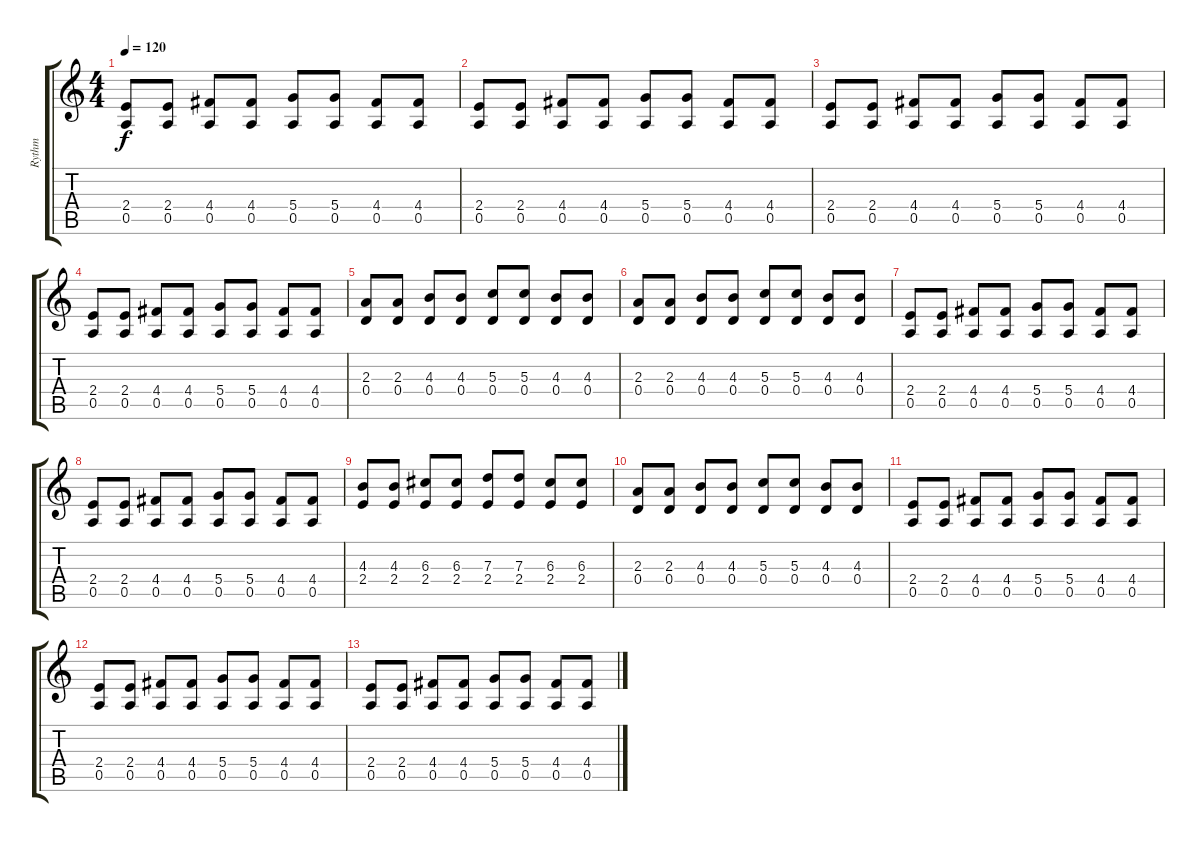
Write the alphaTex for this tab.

\track ("Rythm" "Rythm") {instrument electricguitarclean}
\staff {score tabs}
\tuning (E4 B3 G3 D3 A2 E2) {hide}
\ts (4 4)
\tempo 120
\clef g2
\ks c
(2.4 0.5).8{dy f instrument electricguitarclean} (2.4 0.5).8 (4.4 0.5).8 (4.4 0.5).8 (5.4 0.5).8 (5.4 0.5).8 (4.4 0.5).8 (4.4 0.5).8 |
(2.4 0.5).8 (2.4 0.5).8 (4.4 0.5).8 (4.4 0.5).8 (5.4 0.5).8 (5.4 0.5).8 (4.4 0.5).8 (4.4 0.5).8 |
(2.4 0.5).8 (2.4 0.5).8 (4.4 0.5).8 (4.4 0.5).8 (5.4 0.5).8 (5.4 0.5).8 (4.4 0.5).8 (4.4 0.5).8 |
(2.4 0.5).8 (2.4 0.5).8 (4.4 0.5).8 (4.4 0.5).8 (5.4 0.5).8 (5.4 0.5).8 (4.4 0.5).8 (4.4 0.5).8 |
(2.3 0.4).8 (2.3 0.4).8 (4.3 0.4).8 (4.3 0.4).8 (5.3 0.4).8 (5.3 0.4).8 (4.3 0.4).8 (4.3 0.4).8 |
(2.3 0.4).8 (2.3 0.4).8 (4.3 0.4).8 (4.3 0.4).8 (5.3 0.4).8 (5.3 0.4).8 (4.3 0.4).8 (4.3 0.4).8 |
(2.4 0.5).8 (2.4 0.5).8 (4.4 0.5).8 (4.4 0.5).8 (5.4 0.5).8 (5.4 0.5).8 (4.4 0.5).8 (4.4 0.5).8 |
(2.4 0.5).8 (2.4 0.5).8 (4.4 0.5).8 (4.4 0.5).8 (5.4 0.5).8 (5.4 0.5).8 (4.4 0.5).8 (4.4 0.5).8 |
(4.3 2.4).8 (4.3 2.4).8 (6.3 2.4).8 (6.3 2.4).8 (7.3 2.4).8 (7.3 2.4).8 (6.3 2.4).8 (6.3 2.4).8 |
(2.3 0.4).8 (2.3 0.4).8 (4.3 0.4).8 (4.3 0.4).8 (5.3 0.4).8 (5.3 0.4).8 (4.3 0.4).8 (4.3 0.4).8 |
(2.4 0.5).8 (2.4 0.5).8 (4.4 0.5).8 (4.4 0.5).8 (5.4 0.5).8 (5.4 0.5).8 (4.4 0.5).8 (4.4 0.5).8 |
(2.4 0.5).8 (2.4 0.5).8 (4.4 0.5).8 (4.4 0.5).8 (5.4 0.5).8 (5.4 0.5).8 (4.4 0.5).8 (4.4 0.5).8 |
(2.4 0.5).8 (2.4 0.5).8 (4.4 0.5).8 (4.4 0.5).8 (5.4 0.5).8 (5.4 0.5).8 (4.4 0.5).8 (4.4 0.5).8
